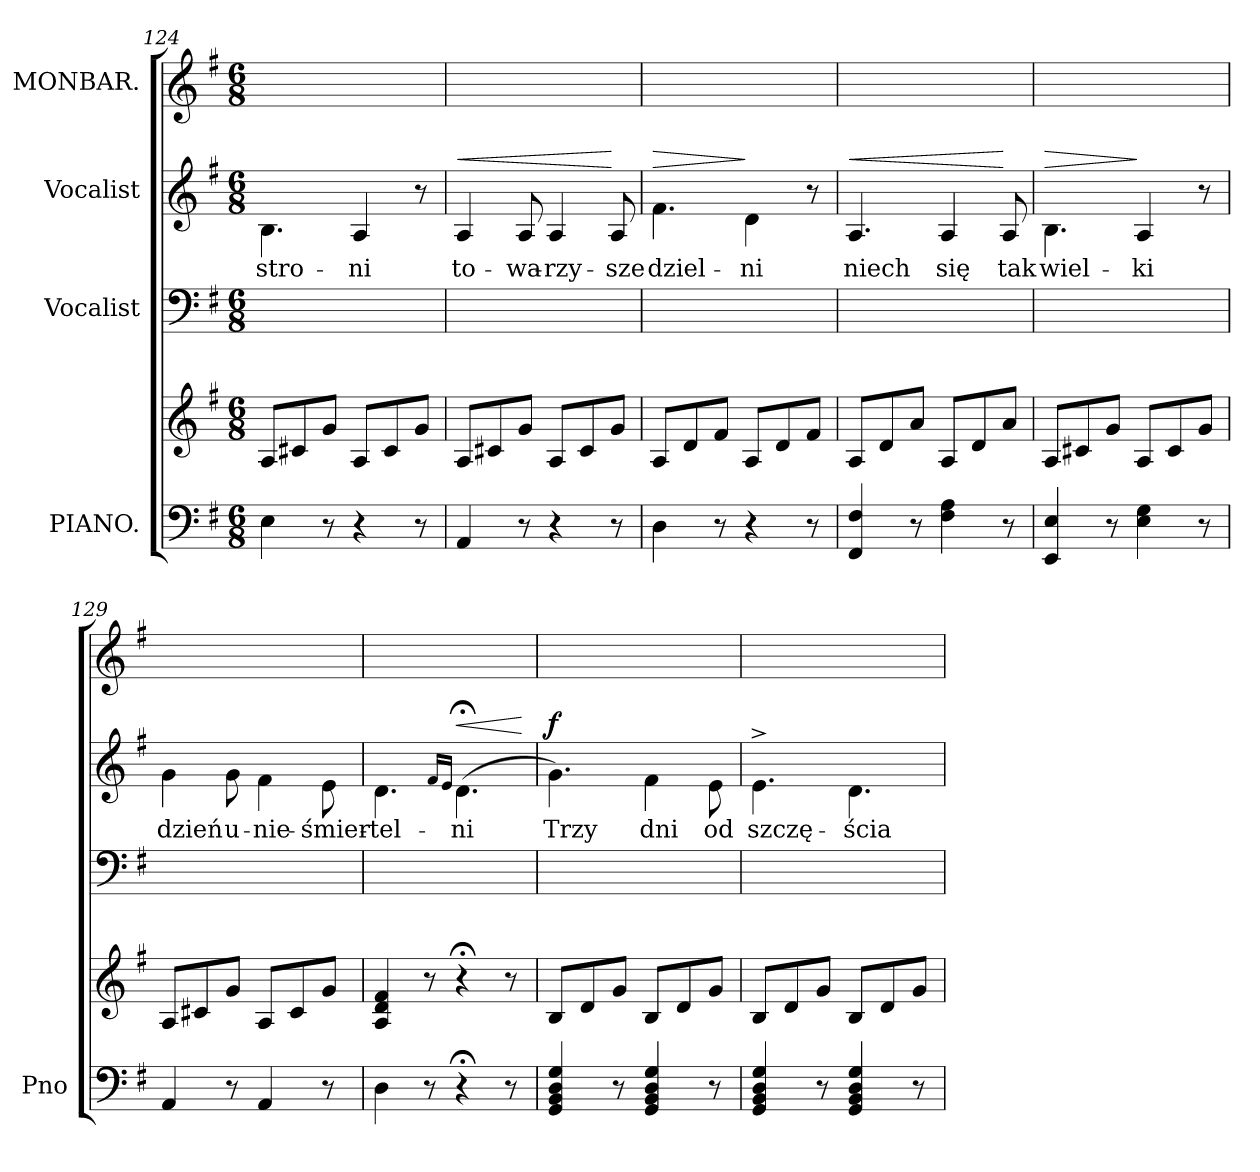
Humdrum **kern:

**kern	**kern	**kern	**kern	**text	**dynam	**kern
*part4	*part4	*part3	*part2	*part2	*part2	*part1
*staff5	*staff4	*staff3	*staff2	*staff2	*staff2	*staff1
*I"PIANO.	*	*I"Vocalist	*I"Vocalist	*	*	*I"MONBAR.
*I'Pno	*	*	*	*	*	*
*clefF4	*clefG2	*clefF4	*clefG2	*	*	*clefG2
*	*	*	*	*	*	*ITrd8c12
*k[f#]	*k[f#]	*k[f#]	*k[f#]	*	*	*k[f#]
*M6/8	*M6/8	*M6/8	*M6/8	*	*	*M6/8
=124	=124	=124	=124	=124	=124	=124
4E\	8A/L	2.ryy	4.B\	-stro-	.	2.ryy
.	8c#X/	.	.	.	.	.
8r	8g/J	.	.	.	.	.
4r	8A/L	.	4A/	-ni	.	.
.	8c#/	.	.	.	.	.
8r	8g/J	.	8r	.	.	.
=125	=125	=125	=125	=125	=125	=125
!	!	!	!	!	!LO:HP:a	!
4AA/	8A/L	2.ryy	4A/	to-	<	2.ryy
.	8c#X/	.	.	.	.	.
8r	8g/J	.	8A/	-wa-	.	.
4r	8A/L	.	4A/	-rzy-	.	.
.	8c#/	.	.	.	.	.
8r	8g/J	.	8A/	-sze	[	.
=126	=126	=126	=126	=126	=126	=126
!	!	!	!	!	!LO:HP:a	!
4D\	8A/L	2.ryy	4.f#\	dziel-	>	2.ryy
.	8d/	.	.	.	.	.
8r	8f#/J	.	.	.	.	.
4r	8A/L	.	4d\	-ni	]	.
.	8d/	.	.	.	.	.
8r	8f#/J	.	8r	.	.	.
=127	=127	=127	=127	=127	=127	=127
!	!	!	!	!	!LO:HP:a	!
4FF#/ 4F#/	8A/L	2.ryy	4.A/	niech	<	2.ryy
.	8d/	.	.	.	.	.
8r	8a/J	.	.	.	.	.
4F#\ 4A\	8A/L	.	4A/	się	.	.
.	8d/	.	.	.	.	.
8r	8a/J	.	8A/	tak	[	.
=128	=128	=128	=128	=128	=128	=128
!	!	!	!	!	!LO:HP:a	!
4EE/ 4E/	8A/L	2.ryy	4.B\	wiel-	>	2.ryy
.	8c#X/	.	.	.	.	.
8r	8g/J	.	.	.	.	.
4E\ 4G\	8A/L	.	4A/	-ki	]	.
.	8c#/	.	.	.	.	.
8r	8g/J	.	8r	.	.	.
=129	=129	=129	=129	=129	=129	=129
4AA/	8A/L	2.ryy	4g\	dzień	.	2.ryy
.	8c#X/	.	.	.	.	.
8r	8g/J	.	8g\	u-	.	.
4AA/	8A/L	.	4f#\	-nie-	.	.
.	8c#/	.	.	.	.	.
8r	8g/J	.	8e\	-śmier-	.	.
=130	=130	=130	=130	=130	=130	=130
4D\	4A/ 4d/ 4f#/	2.ryy	4.d\	-tel-	.	2.ryy
8r	8r	.	.	.	.	.
.	.	.	16qqf#/LL	.	.	.
.	.	.	16qqe/JJ	.	.	.
!	!	!	!	!	!LO:HP:a	!
4r;<	4r;<	.	(4.d;<\	-ni	<	.
8r	8r	.	.	.	.	.
.	.	.	.	.	[	.
=131	=131	=131	=131	=131	=131	=131
!	!	!	!	!	!LO:DY:a	!
4GG/ 4BB/ 4D/ 4G/	8B/L	2.ryy	4.g\)	Trzy	f	2.ryy
.	8d/	.	.	.	.	.
8r	8g/J	.	.	.	.	.
4GG/ 4BB/ 4D/ 4G/	8B/L	.	4f#\	dni	.	.
.	8d/	.	.	.	.	.
8r	8g/J	.	8e\	od	.	.
=132	=132	=132	=132	=132	=132	=132
4GG/ 4BB/ 4D/ 4G/	8B/L	2.ryy	4.e^\	szczę-	.	2.ryy
.	8d/	.	.	.	.	.
8r	8g/J	.	.	.	.	.
4GG/ 4BB/ 4D/ 4G/	8B/L	.	4.d\	-ścia	.	.
.	8d/	.	.	.	.	.
8r	8g/J	.	.	.	.	.
=	=	=	=	=	=	=
*-	*-	*-	*-	*-	*-	*-
